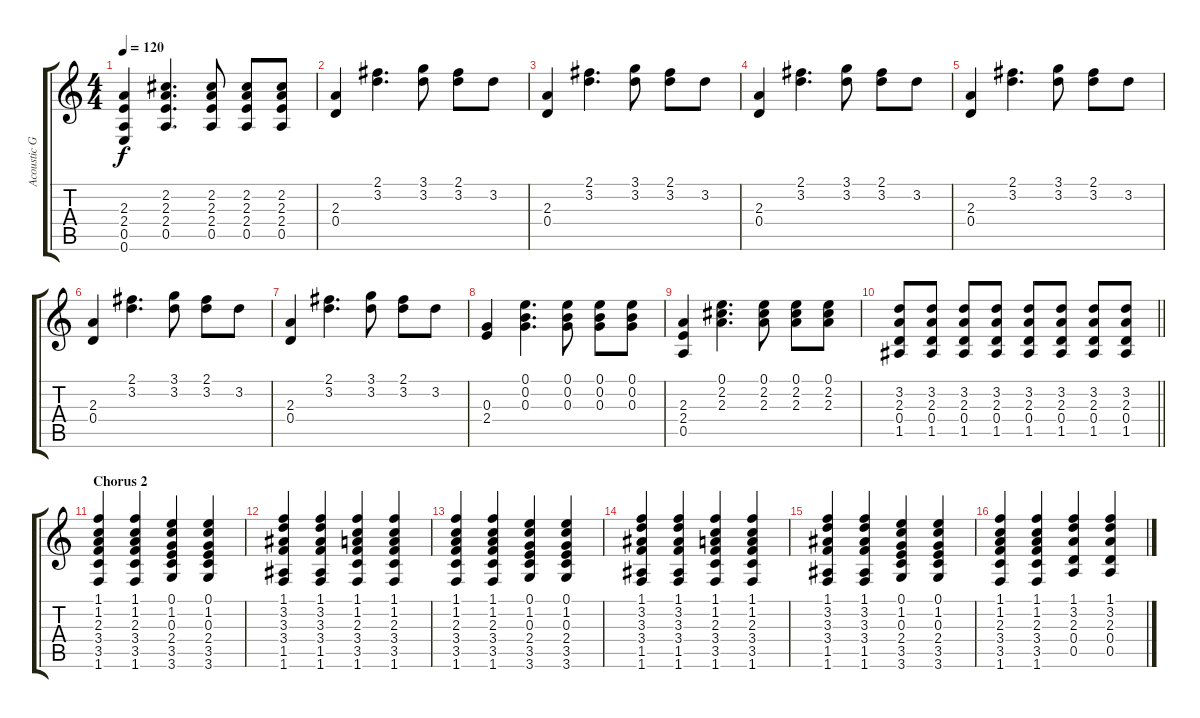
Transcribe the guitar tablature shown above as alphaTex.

\track ("Acoustic Guitar" "Acoustic G") {instrument acousticguitarsteel}
\staff {score tabs}
\tuning (E4 B3 G3 D3 A2 E2) {hide}
\ts (4 4)
\tempo 120
\clef g2
\ks c
(2.3 2.4 0.5 0.6).4{dy f} (2.2 2.3 2.4 0.5).4{d} (2.2 2.3 2.4 0.5).8 (2.2 2.3 2.4 0.5).8 (2.2 2.3 2.4 0.5).8 |
(2.3 0.4).4 (2.1 3.2).4{d} (3.1 3.2).8 (2.1 3.2).8 3.2.8 |
(2.3 0.4).4 (2.1 3.2).4{d} (3.1 3.2).8 (2.1 3.2).8 3.2.8 |
(2.3 0.4).4 (2.1 3.2).4{d} (3.1 3.2).8 (2.1 3.2).8 3.2.8 |
(2.3 0.4).4 (2.1 3.2).4{d} (3.1 3.2).8 (2.1 3.2).8 3.2.8 |
(2.3 0.4).4 (2.1 3.2).4{d} (3.1 3.2).8 (2.1 3.2).8 3.2.8 |
(2.3 0.4).4 (2.1 3.2).4{d} (3.1 3.2).8 (2.1 3.2).8 3.2.8 |
(0.3 2.4).4 (0.1 0.2 0.3).4{d} (0.1 0.2 0.3).8 (0.1 0.2 0.3).8 (0.1 0.2 0.3).8 |
(2.3 2.4 0.5).4 (0.1 2.2 2.3).4{d} (0.1 2.2 2.3).8 (0.1 2.2 2.3).8 (0.1 2.2 2.3).8 |
\barLineRight lightlight
(3.2 2.3 0.4 1.5).8 (3.2 2.3 0.4 1.5).8 (3.2 2.3 0.4 1.5).8 (3.2 2.3 0.4 1.5).8 (3.2 2.3 0.4 1.5).8 (3.2 2.3 0.4 1.5).8 (3.2 2.3 0.4 1.5).8 (3.2 2.3 0.4 1.5).8 |
\section ("" "Chorus 2")
(1.1 1.2 2.3 3.4 3.5 1.6).4 (1.1 1.2 2.3 3.4 3.5 1.6).4 (0.1 1.2 0.3 2.4 3.5 3.6).4 (0.1 1.2 0.3 2.4 3.5 3.6).4 |
(1.1 3.2 3.3 3.4 1.5 1.6).4 (1.1 3.2 3.3 3.4 1.5 1.6).4 (1.1 1.2 2.3 3.4 3.5 1.6).4 (1.1 1.2 2.3 3.4 3.5 1.6).4 |
(1.1 1.2 2.3 3.4 3.5 1.6).4 (1.1 1.2 2.3 3.4 3.5 1.6).4 (0.1 1.2 0.3 2.4 3.5 3.6).4 (0.1 1.2 0.3 2.4 3.5 3.6).4 |
(1.1 3.2 3.3 3.4 1.5 1.6).4 (1.1 3.2 3.3 3.4 1.5 1.6).4 (1.1 1.2 2.3 3.4 3.5 1.6).4 (1.1 1.2 2.3 3.4 3.5 1.6).4 |
(1.1 3.2 3.3 3.4 1.5 1.6).4 (1.1 3.2 3.3 3.4 1.5 1.6).4 (0.1 1.2 0.3 2.4 3.5 3.6).4 (0.1 1.2 0.3 2.4 3.5 3.6).4 |
(1.1 1.2 2.3 3.4 3.5 1.6).4 (1.1 1.2 2.3 3.4 3.5 1.6).4 (1.1 3.2 2.3 0.4 0.5).4 (1.1 3.2 2.3 0.4 0.5).4
